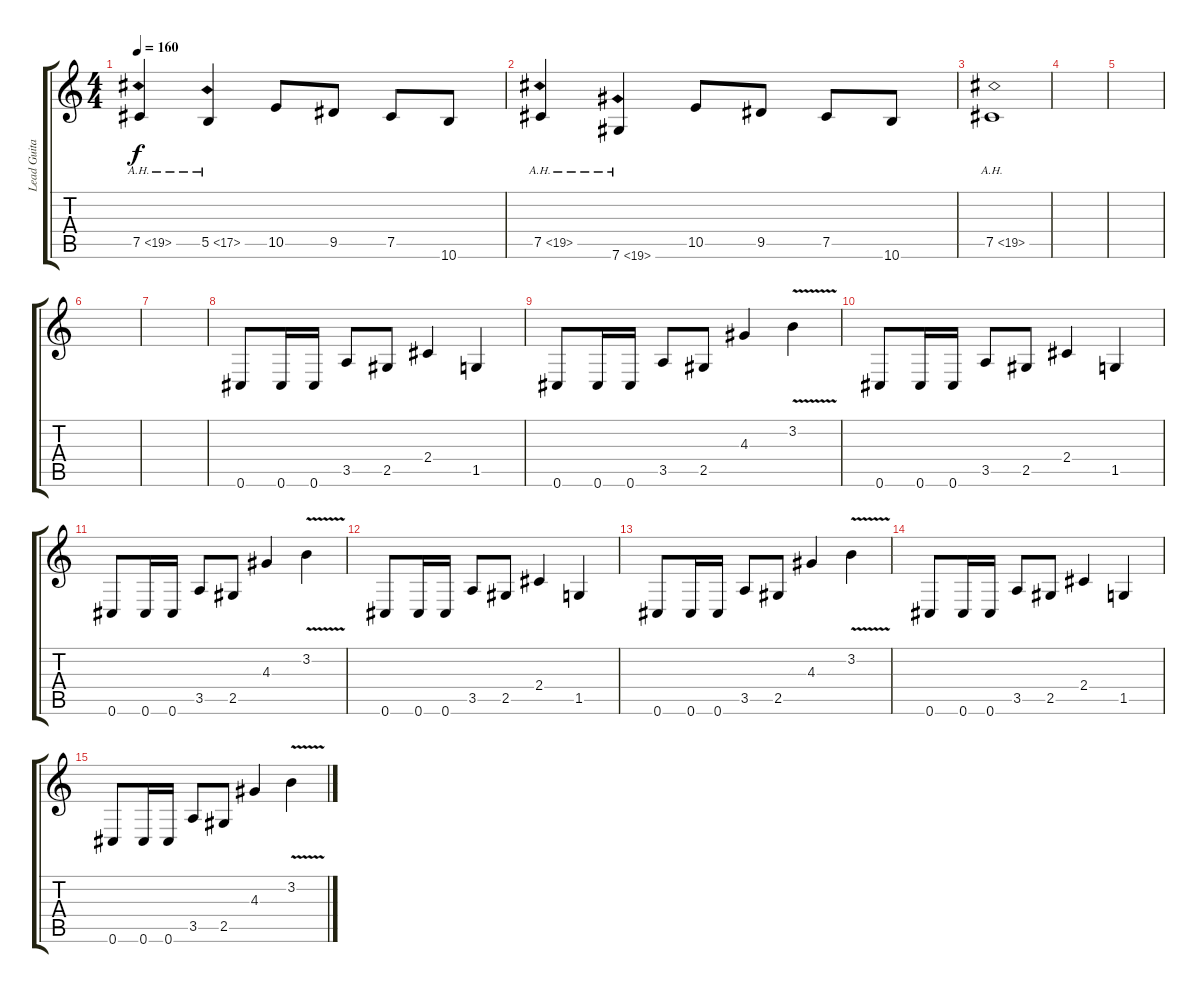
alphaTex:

\track ("Lead Guitar" "Lead Guita") {instrument distortionguitar}
\staff {score tabs}
\tuning (Db4 Ab3 E3 B2 Gb2 Db2) {hide}
\ts (4 4)
\tempo 160
\clef g2
\ks c
7.5{ah 12}.4{dy f} 5.5{ah 12}.4 10.5.8 9.5.8 7.5.8 10.6.8 |
7.5{ah 12}.4 7.6{ah 12}.4 10.5.8 9.5.8 7.5.8 10.6.8 |
7.5{ah 12}.1 |
|
|
|
|
0.6.8 0.6.16 0.6.16 3.5.8 2.5.8 2.4.4 1.5.4 |
0.6.8 0.6.16 0.6.16 3.5.8 2.5.8 4.3.4 3.2{v}.4 |
0.6.8 0.6.16 0.6.16 3.5.8 2.5.8 2.4.4 1.5.4 |
0.6.8 0.6.16 0.6.16 3.5.8 2.5.8 4.3.4 3.2{v}.4 |
0.6.8 0.6.16 0.6.16 3.5.8 2.5.8 2.4.4 1.5.4 |
0.6.8 0.6.16 0.6.16 3.5.8 2.5.8 4.3.4 3.2{v}.4 |
0.6.8 0.6.16 0.6.16 3.5.8 2.5.8 2.4.4 1.5.4 |
0.6.8 0.6.16 0.6.16 3.5.8 2.5.8 4.3.4 3.2{v}.4
